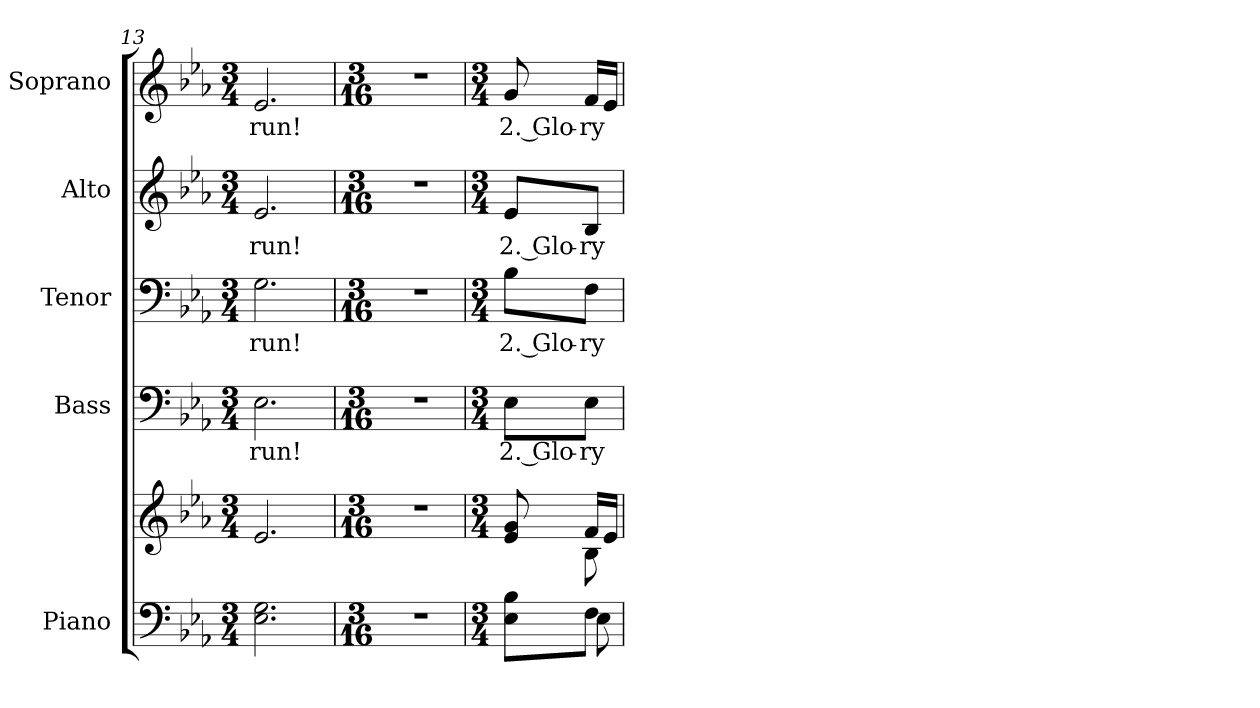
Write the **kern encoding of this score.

**kern	**kern	**kern	**text	**kern	**text	**kern	**text	**kern	**text
*part5	*part5	*part4	*part4	*part3	*part3	*part2	*part2	*part1	*part1
*staff6	*staff5	*staff4	*staff4	*staff3	*staff3	*staff2	*staff2	*staff1	*staff1
*I"Piano	*	*I"Bass	*	*I"Tenor	*	*I"Alto	*	*I"Soprano	*
*I'Pno.	*	*I'B.	*	*I'T.	*	*I'A.	*	*I'S.	*
!!LO:PB:g=z
*clefF4	*clefG2	*clefF4	*	*clefF4	*	*clefG2	*	*clefG2	*
*k[b-e-a-]	*k[b-e-a-]	*k[b-e-a-]	*	*k[b-e-a-]	*	*k[b-e-a-]	*	*k[b-e-a-]	*
*E-:	*E-:	*E-:	*	*E-:	*	*E-:	*	*E-:	*
*M3/4	*M3/4	*M3/4	*	*M3/4	*	*M3/4	*	*M3/4	*
=13	=13	=13	=13	=13	=13	=13	=13	=13	=13
!	!	!	!LO:LY:b:color=#000000	!	!	!	!	!	!
!	!	!	!	!	!LO:LY:b:color=#000000	!	!	!	!
!	!	!	!	!	!	!	!LO:LY:b:color=#000000	!	!
!	!	!	!	!	!	!	!	!	!LO:LY:b:color=#000000
2.E-i\ 2.Gi	2.e-i/	2.E-i\	run!	2.Gi\	run!	2.e-i/	run!	2.e-i/	run!
=14	=14	=14	=14	=14	=14	=14	=14	=14	=14
*M3/16	*M3/16	*M3/16	*	*M3/16	*	*M3/16	*	*M3/16	*
!LO:N:vis=1	!LO:N:vis=1	!LO:N:vis=1	!	!LO:N:vis=1	!	!LO:N:vis=1	!	!LO:N:vis=1	!
8.r	8.r	8.r	.	8.r	.	8.r	.	8.r	.
!!LO:PB:g=z
=15	=15	=15	=15	=15	=15	=15	=15	=15	=15
*M3/4	*M3/4	*M3/4	*	*M3/4	*	*M3/4	*	*M3/4	*
*^	*^	*	*	*	*	*	*	*	*
!	!	!	!	!	!LO:LY:b:color=#000000	!	!	!	!	!	!
!	!	!	!	!	!	!	!LO:LY:b:color=#000000	!	!	!	!
!	!	!	!	!	!	!	!	!	!LO:LY:b:color=#000000	!	!
!	!	!	!	!	!	!	!	!	!	!	!LO:LY:b:color=#000000
8E-i\ 8B-i\L	8ryy	8e-i/ 8gi	8ryy	8E-i\L	2. Glo-	8B-i\L	2. Glo-	8e-i/L	2. Glo-	8gi/	2. Glo-
!	!	!	!	!	!LO:LY:b:color=#000000	!	!	!	!	!	!
!	!	!	!	!	!	!	!LO:LY:b:color=#000000	!	!	!	!
!	!	!	!	!	!	!	!	!	!LO:LY:b:color=#000000	!	!
!	!	!	!	!	!	!	!	!	!	!	!LO:LY:b:color=#000000
8Fi\J	8E-i\	16fi/LL	8B-i\	8E-i\J	-ry	8Fi\J	-ry	8B-i/J	-ry	16fi/LL	-ry
.	.	16e-i/JJ	.	.	.	.	.	.	.	16e-i/JJ	.
*v	*v	*	*	*	*	*	*	*	*	*	*
*	*v	*v	*	*	*	*	*	*	*	*
=	=	=	=	=	=	=	=	=	=
*-	*-	*-	*-	*-	*-	*-	*-	*-	*-
